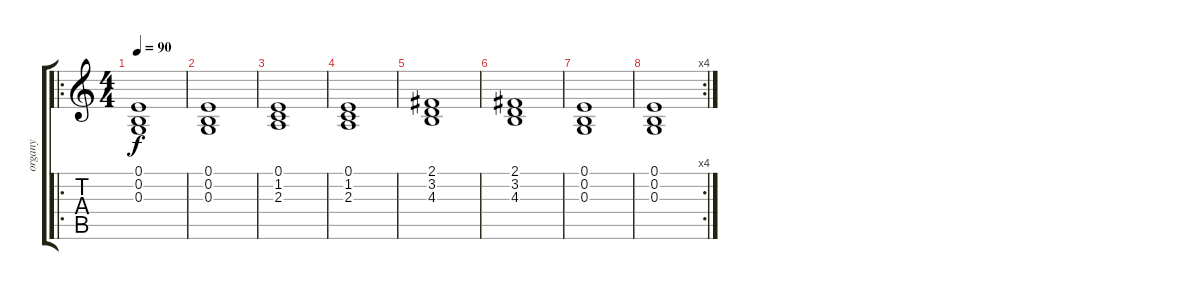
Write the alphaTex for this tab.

\track ("organy" "organy") {instrument drawbarorgan}
\staff {score tabs}
\tuning (E4 B3 G3 D3 A2 E2) {hide}
\ro
\ts (4 4)
\tempo 90
\clef g2
\ks c
(0.1 0.2 0.3).1{dy f} |
(0.1 0.2 0.3).1 |
(0.1 1.2 2.3).1 |
(0.1 1.2 2.3).1 |
(2.1 3.2 4.3).1 |
(2.1 3.2 4.3).1 |
(0.1 0.2 0.3).1 |
\rc 4
(0.1 0.2 0.3).1
